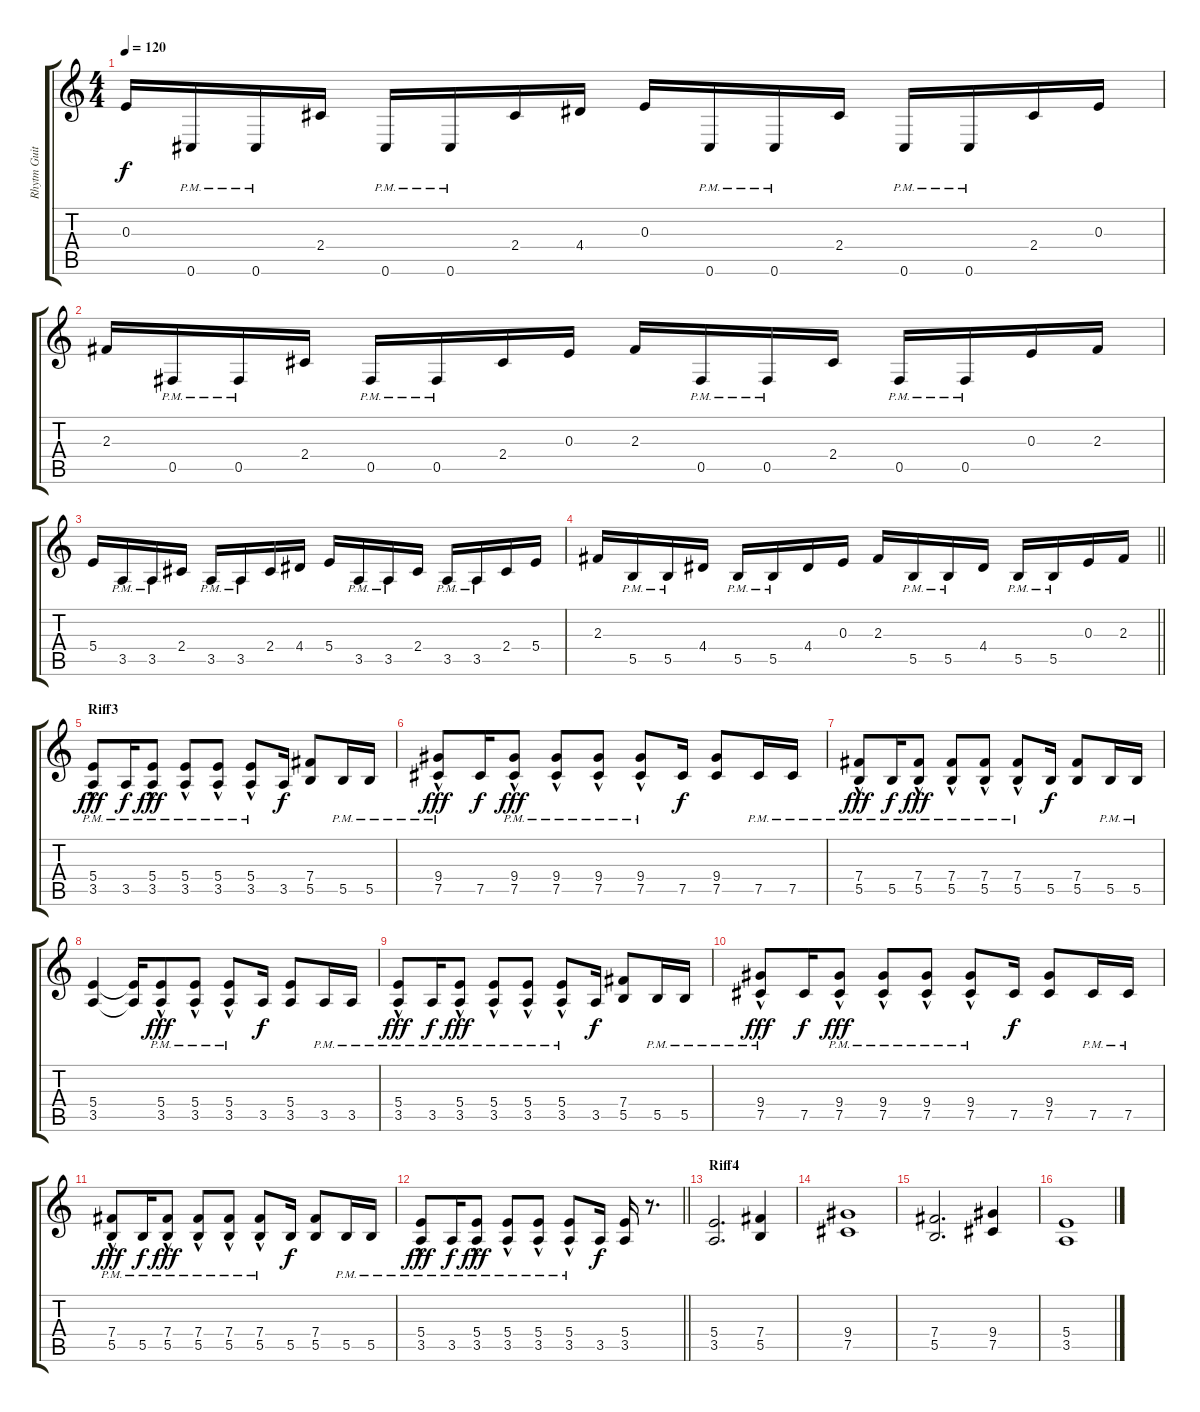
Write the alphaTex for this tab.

\track ("Rhytm Guitar 1" "Rhytm Guit") {instrument distortionguitar}
\staff {score tabs}
\tuning (Db4 Ab3 E3 B2 Gb2 Db2) {hide}
\ts (4 4)
\tempo 120
\clef g2
\ks c
0.3.16{dy f} 0.6{pm}.16 0.6{pm}.16 2.4.16 0.6{pm}.16 0.6{pm}.16 2.4.16 4.4.16 0.3.16 0.6{pm}.16 0.6{pm}.16 2.4.16 0.6{pm}.16 0.6{pm}.16 2.4.16 0.3.16 |
2.3.16 0.5{pm}.16 0.5{pm}.16 2.4.16 0.5{pm}.16 0.5{pm}.16 2.4.16 0.3.16 2.3.16 0.5{pm}.16 0.5{pm}.16 2.4.16 0.5{pm}.16 0.5{pm}.16 0.3.16 2.3.16 |
5.4.16 3.5{pm}.16 3.5{pm}.16 2.4.16 3.5{pm}.16 3.5{pm}.16 2.4.16 4.4.16 5.4.16 3.5{pm}.16 3.5{pm}.16 2.4.16 3.5{pm}.16 3.5{pm}.16 2.4.16 5.4.16 |
\barLineRight lightlight
2.3.16 5.5{pm}.16 5.5{pm}.16 4.4.16 5.5{pm}.16 5.5{pm}.16 4.4.16 0.3.16 2.3.16 5.5{pm}.16 5.5{pm}.16 4.4.16 5.5{pm}.16 5.5{pm}.16 0.3.16 2.3.16 |
\section ("" "Riff3")
(5.4{pm} 3.5{hac pm}).8{dy fff} 3.5{pm}.16{dy f} (5.4{pm} 3.5{hac pm}).8{dy fff} (5.4{pm} 3.5{hac pm}).8 (5.4{pm} 3.5{hac pm}).8 (5.4{pm} 3.5{hac pm}).8 3.5.16{dy f} (7.4 5.5).8 5.5{pm}.16 5.5{pm}.16 |
(9.4{pm} 7.5{hac pm}).8{dy fff} 7.5.16{dy f} (9.4{pm} 7.5{hac pm}).8{dy fff} (9.4{pm} 7.5{hac pm}).8 (9.4{pm} 7.5{hac pm}).8 (9.4{pm} 7.5{hac pm}).8 7.5.16{dy f} (9.4 7.5).8 7.5{pm}.16 7.5{pm}.16 |
(7.4{pm} 5.5{hac pm}).8{dy fff} 5.5{pm}.16{dy f} (7.4{pm} 5.5{hac pm}).8{dy fff} (7.4{pm} 5.5{hac pm}).8 (7.4{pm} 5.5{hac pm}).8 (7.4{pm} 5.5{hac pm}).8 5.5.16{dy f} (7.4 5.5).8 5.5{pm}.16 5.5{pm}.16 |
(5.4 3.5).4 (5.4{t} 3.5{t}).16 (5.4{pm} 3.5{hac pm}).8{dy fff} (5.4{pm} 3.5{hac pm}).8 (5.4{pm} 3.5{hac pm}).8 3.5.16{dy f} (5.4 3.5).8 3.5{pm}.16 3.5{pm}.16 |
(5.4{pm} 3.5{hac pm}).8{dy fff} 3.5{pm}.16{dy f} (5.4{pm} 3.5{hac pm}).8{dy fff} (5.4{pm} 3.5{hac pm}).8 (5.4{pm} 3.5{hac pm}).8 (5.4{pm} 3.5{hac pm}).8 3.5.16{dy f} (7.4 5.5).8 5.5{pm}.16 5.5{pm}.16 |
(9.4{pm} 7.5{hac pm}).8{dy fff} 7.5.16{dy f} (9.4{pm} 7.5{hac pm}).8{dy fff} (9.4{pm} 7.5{hac pm}).8 (9.4{pm} 7.5{hac pm}).8 (9.4{pm} 7.5{hac pm}).8 7.5.16{dy f} (9.4 7.5).8 7.5{pm}.16 7.5{pm}.16 |
(7.4{pm} 5.5{hac pm}).8{dy fff} 5.5{pm}.16{dy f} (7.4{pm} 5.5{hac pm}).8{dy fff} (7.4{pm} 5.5{hac pm}).8 (7.4{pm} 5.5{hac pm}).8 (7.4{pm} 5.5{hac pm}).8 5.5.16{dy f} (7.4 5.5).8 5.5{pm}.16 5.5{pm}.16 |
\barLineRight lightlight
(5.4{pm} 3.5{hac pm}).8{dy fff} 3.5{pm}.16{dy f} (5.4{pm} 3.5{hac pm}).8{dy fff} (5.4{pm} 3.5{hac pm}).8 (5.4{pm} 3.5{hac pm}).8 (5.4{pm} 3.5{hac pm}).8 3.5.16{dy f} (5.4 3.5).16 r.8{d} |
\section ("" "Riff4")
(5.4 3.5).2{d volume 8} (7.4 5.5).4 |
(9.4 7.5).1 |
(7.4 5.5).2{d} (9.4 7.5).4 |
(5.4 3.5).1
